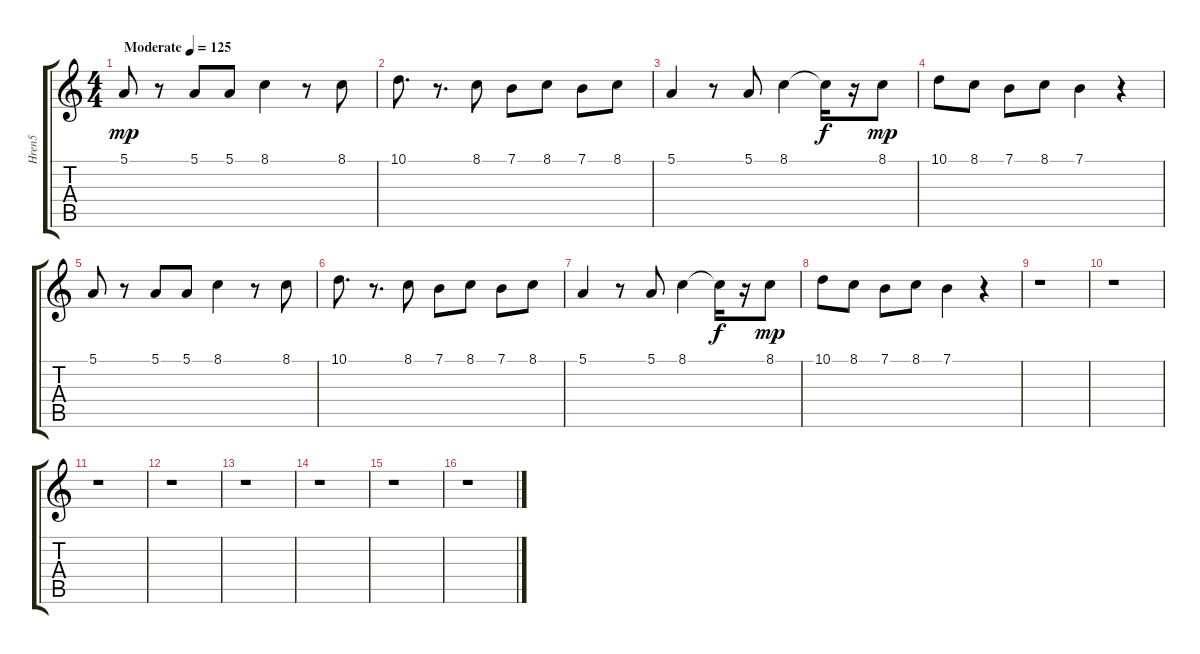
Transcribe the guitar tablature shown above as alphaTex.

\track ("Hren5" "Hren5") {instrument baritonesax}
\staff {score tabs}
\tuning (E4 B3 G3 D3 A2 E2) {hide}
\ts (4 4)
\tempo (125 "Moderate")
\clef g2
\ks c
5.1.8{dy mp instrument baritonesax} r.8 5.1.8 5.1.8 8.1.4 r.8 8.1.8 |
10.1.8{d} r.8{d} 8.1.8 7.1.8 8.1.8 7.1.8 8.1.8 |
5.1.4 r.8 5.1.8 8.1.4 8.1{t}.16{dy f} r.16 8.1.8{dy mp} |
10.1.8 8.1.8 7.1.8 8.1.8 7.1.4 r.4 |
5.1.8 r.8 5.1.8 5.1.8 8.1.4 r.8 8.1.8 |
10.1.8{d} r.8{d} 8.1.8 7.1.8 8.1.8 7.1.8 8.1.8 |
5.1.4 r.8 5.1.8 8.1.4 8.1{t}.16{dy f} r.16 8.1.8{dy mp} |
10.1.8 8.1.8 7.1.8 8.1.8 7.1.4 r.4 |
r.1 |
r.1 |
r.1 |
r.1 |
r.1 |
r.1 |
r.1 |
r.1
